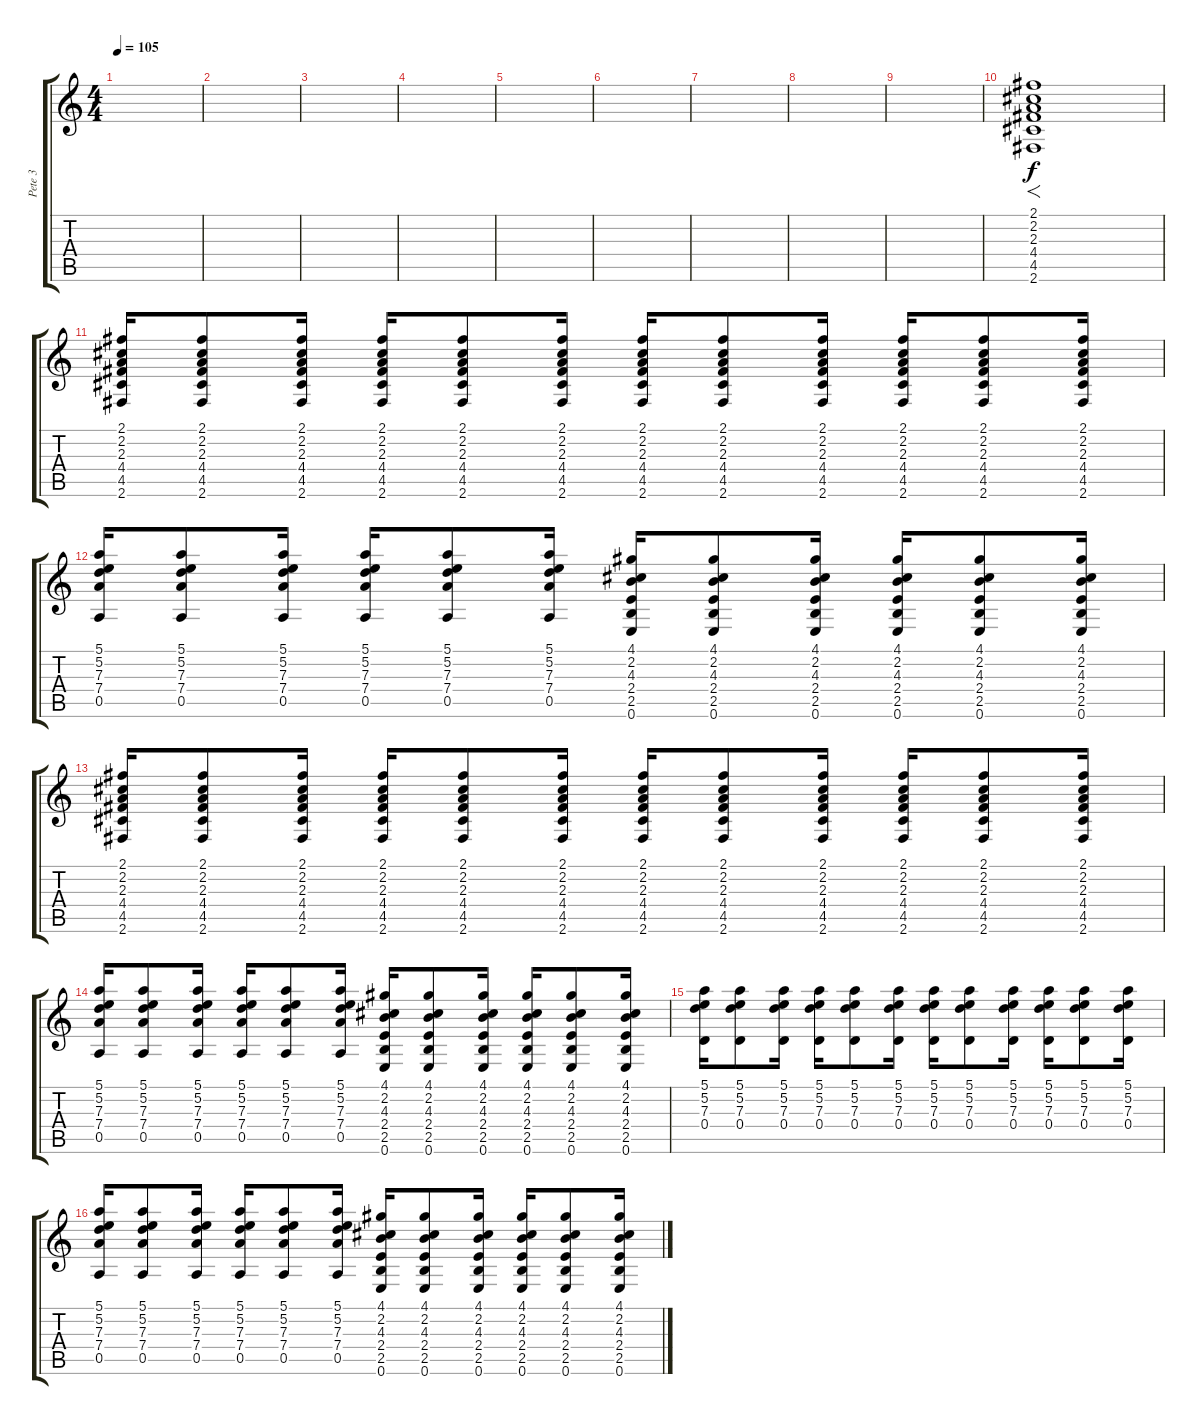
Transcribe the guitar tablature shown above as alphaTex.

\track ("Pete 3" "Pete 3") {instrument distortionguitar}
\staff {score tabs}
\tuning (E4 B3 G3 D3 A2 E2) {hide}
\ts (4 4)
\tempo 105
\clef g2
\ks c
|
|
|
|
|
|
|
|
|
(2.1 2.2 2.3 4.4 4.5 2.6).1{f} |
(2.1 2.2 2.3 4.4 4.5 2.6).16 (2.1 2.2 2.3 4.4 4.5 2.6).8 (2.1 2.2 2.3 4.4 4.5 2.6).16 (2.1 2.2 2.3 4.4 4.5 2.6).16 (2.1 2.2 2.3 4.4 4.5 2.6).8 (2.1 2.2 2.3 4.4 4.5 2.6).16 (2.1 2.2 2.3 4.4 4.5 2.6).16 (2.1 2.2 2.3 4.4 4.5 2.6).8 (2.1 2.2 2.3 4.4 4.5 2.6).16 (2.1 2.2 2.3 4.4 4.5 2.6).16 (2.1 2.2 2.3 4.4 4.5 2.6).8 (2.1 2.2 2.3 4.4 4.5 2.6).16 |
(5.1 5.2 7.3 7.4 0.5).16 (5.1 5.2 7.3 7.4 0.5).8 (5.1 5.2 7.3 7.4 0.5).16 (5.1 5.2 7.3 7.4 0.5).16 (5.1 5.2 7.3 7.4 0.5).8 (5.1 5.2 7.3 7.4 0.5).16 (4.1 2.2 4.3 2.4 2.5 0.6).16 (4.1 2.2 4.3 2.4 2.5 0.6).8 (4.1 2.2 4.3 2.4 2.5 0.6).16 (4.1 2.2 4.3 2.4 2.5 0.6).16 (4.1 2.2 4.3 2.4 2.5 0.6).8 (4.1 2.2 4.3 2.4 2.5 0.6).16 |
(2.1 2.2 2.3 4.4 4.5 2.6).16 (2.1 2.2 2.3 4.4 4.5 2.6).8 (2.1 2.2 2.3 4.4 4.5 2.6).16 (2.1 2.2 2.3 4.4 4.5 2.6).16 (2.1 2.2 2.3 4.4 4.5 2.6).8 (2.1 2.2 2.3 4.4 4.5 2.6).16 (2.1 2.2 2.3 4.4 4.5 2.6).16 (2.1 2.2 2.3 4.4 4.5 2.6).8 (2.1 2.2 2.3 4.4 4.5 2.6).16 (2.1 2.2 2.3 4.4 4.5 2.6).16 (2.1 2.2 2.3 4.4 4.5 2.6).8 (2.1 2.2 2.3 4.4 4.5 2.6).16 |
(5.1 5.2 7.3 7.4 0.5).16 (5.1 5.2 7.3 7.4 0.5).8 (5.1 5.2 7.3 7.4 0.5).16 (5.1 5.2 7.3 7.4 0.5).16 (5.1 5.2 7.3 7.4 0.5).8 (5.1 5.2 7.3 7.4 0.5).16 (4.1 2.2 4.3 2.4 2.5 0.6).16 (4.1 2.2 4.3 2.4 2.5 0.6).8 (4.1 2.2 4.3 2.4 2.5 0.6).16 (4.1 2.2 4.3 2.4 2.5 0.6).16 (4.1 2.2 4.3 2.4 2.5 0.6).8 (4.1 2.2 4.3 2.4 2.5 0.6).16 |
(5.1 5.2 7.3 0.4).16 (5.1 5.2 7.3 0.4).8 (5.1 5.2 7.3 0.4).16 (5.1 5.2 7.3 0.4).16 (5.1 5.2 7.3 0.4).8 (5.1 5.2 7.3 0.4).16 (5.1 5.2 7.3 0.4).16 (5.1 5.2 7.3 0.4).8 (5.1 5.2 7.3 0.4).16 (5.1 5.2 7.3 0.4).16 (5.1 5.2 7.3 0.4).8 (5.1 5.2 7.3 0.4).16 |
(5.1 5.2 7.3 7.4 0.5).16 (5.1 5.2 7.3 7.4 0.5).8 (5.1 5.2 7.3 7.4 0.5).16 (5.1 5.2 7.3 7.4 0.5).16 (5.1 5.2 7.3 7.4 0.5).8 (5.1 5.2 7.3 7.4 0.5).16 (4.1 2.2 4.3 2.4 2.5 0.6).16 (4.1 2.2 4.3 2.4 2.5 0.6).8 (4.1 2.2 4.3 2.4 2.5 0.6).16 (4.1 2.2 4.3 2.4 2.5 0.6).16 (4.1 2.2 4.3 2.4 2.5 0.6).8 (4.1 2.2 4.3 2.4 2.5 0.6).16
